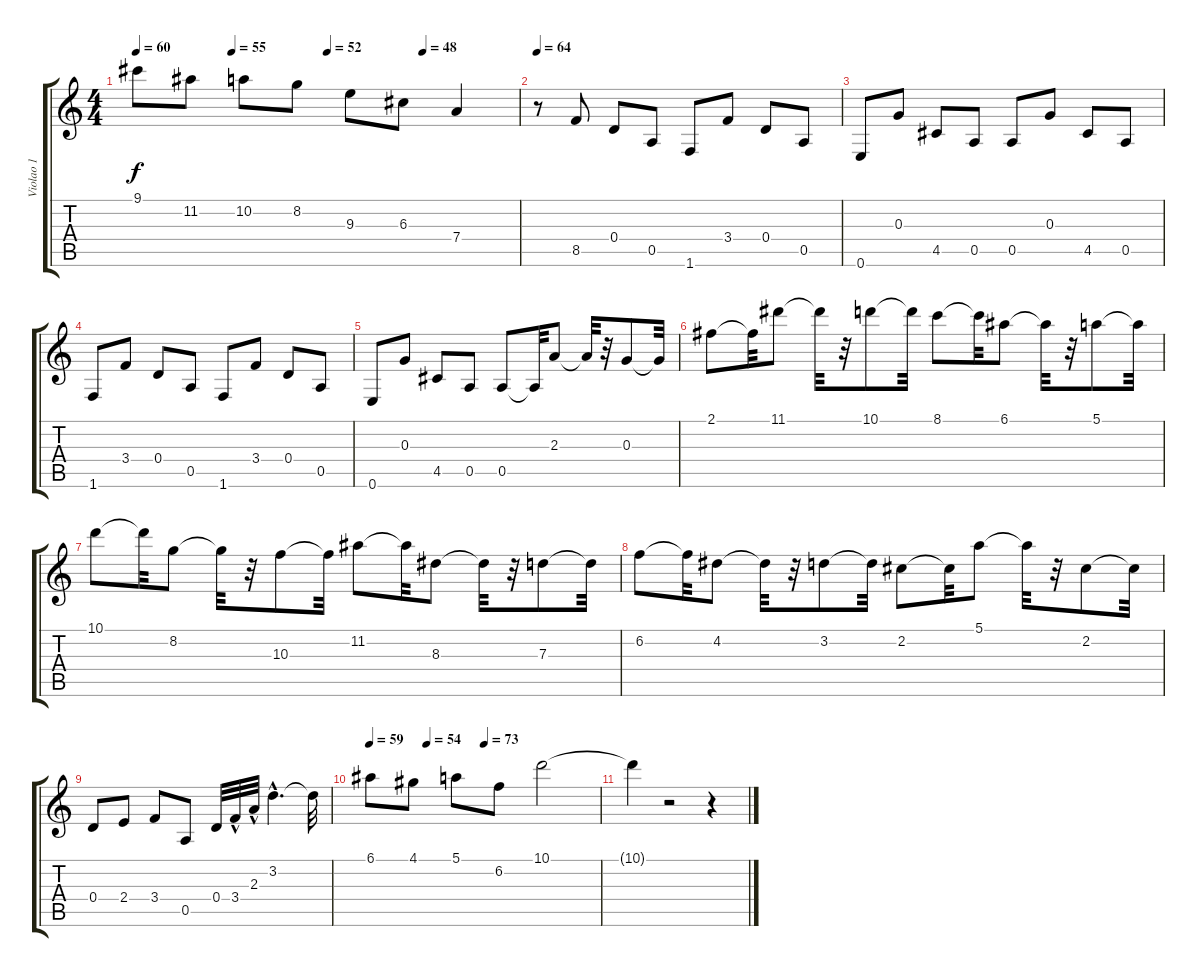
\track ("Violao 1" "Violao 1") {instrument acousticguitarnylon}
\staff {score tabs}
\tuning (E4 B3 G3 D3 A2 E2) {hide}
\ts (4 4)
\tempo 60
\tempo (55 0.25)
\tempo (52 0.5)
\tempo (48 0.75)
\clef g2
\ks c
9.1.8{dy f} 11.2.8 10.2.8 8.2.8 9.3.8 6.3.8 7.4.4 |
\tempo 64
r.8 8.5.8 0.4.8 0.5.8 1.6.8 3.4.8 0.4.8 0.5.8 |
0.6.8 0.3.8 4.5.8 0.5.8 0.5.8 0.3.8 4.5.8 0.5.8 |
1.6.8 3.4.8 0.4.8 0.5.8 1.6.8 3.4.8 0.4.8 0.5.8 |
0.6.8 0.3.8 4.5.8 0.5.8 0.5.8 0.5{t}.32 2.3.8 2.3{t}.32 r.32 0.3.8 0.3{t}.32 |
2.1.8 2.1{t}.32 11.1.8 11.1{t}.32 r.32 10.1.8 10.1{t}.32 8.1.8 8.1{t}.32 6.1.8 6.1{t}.32 r.32 5.1.8 5.1{t}.32 |
10.1.8 10.1{t}.32 8.2.8 8.2{t}.32 r.32 10.3.8 10.3{t}.32 11.2.8 11.2{t}.32 8.3.8 8.3{t}.32 r.32 7.3.8 7.3{t}.32 |
6.2.8 6.2{t}.32 4.2.8 4.2{t}.32 r.32 3.2.8 3.2{t}.32 2.2.8 2.2{t}.32 5.1.8 5.1{t}.32 r.32 2.2.8 2.2{t}.32 |
0.4.8 2.4.8 3.4.8 0.5.8 0.4.32 3.4{hac}.32 2.3{hac}.32 3.2{hac}.4{d} 3.2{t}.32 |
\tempo 59
\tempo (54 0.25)
\tempo (73 0.5)
6.1.8 4.1.8 5.1.8 6.2.8 10.1.2 |
10.1{t}.4 r.2 r.4
